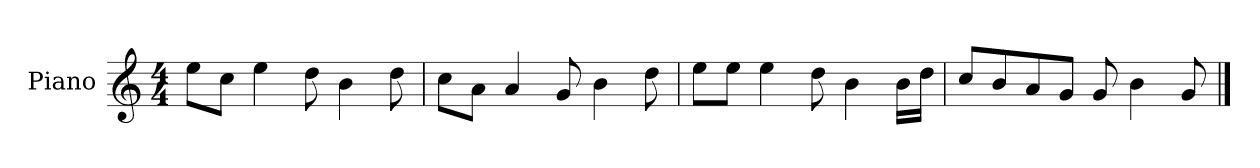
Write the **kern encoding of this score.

**kern
*part1
*staff1
*I"Piano
*I'P-no
*clefG2
*k[]
*M4/4
*MM90
=1
8ee\L
8cc\J
4ee\
8dd\
4b\
8dd\
=2
8cc\L
8a\J
4a/
8g/
4b\
8dd\
=3
8ee\L
8ee\J
4ee\
8dd\
4b\
16b\LL
16dd\JJ
=4
8cc/L
8b/
8a/
8g/J
8g/
4b\
8g/
==
*-
